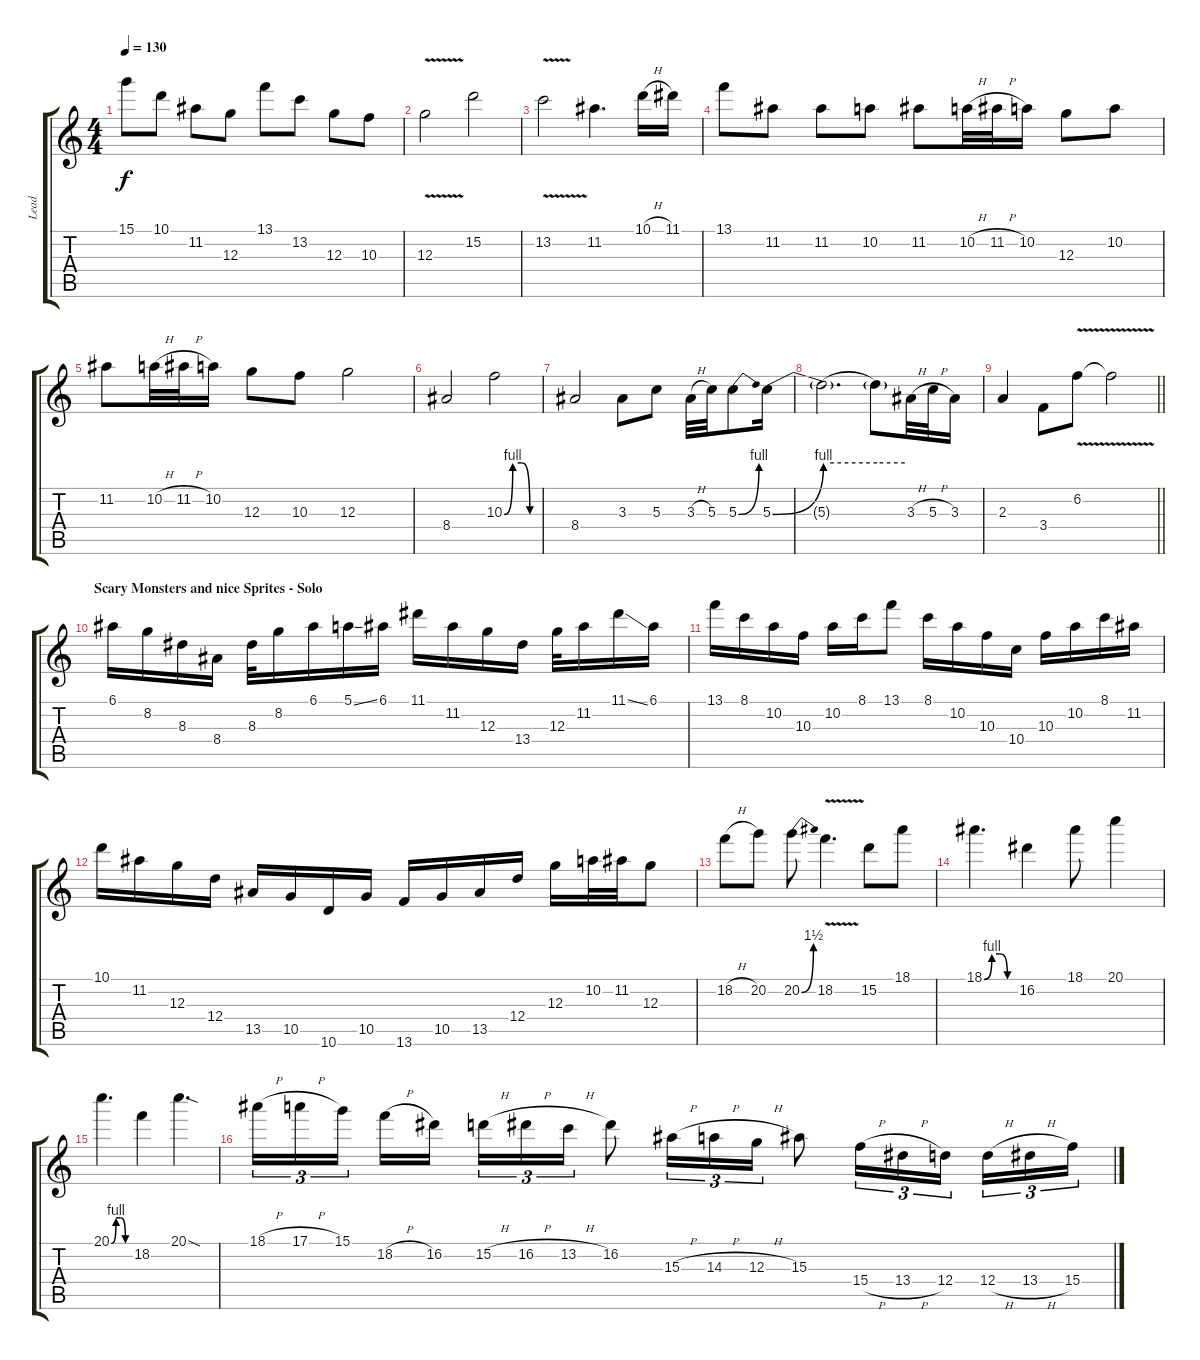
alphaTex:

\track ("Lead" "Lead") {instrument distortionguitar}
\staff {score tabs}
\tuning (E4 B3 G3 D3 A2 E2) {hide}
\ts (4 4)
\tempo 130
\clef g2
\ks c
15.1.8{dy f} 10.1.8 11.2.8 12.3.8 13.1.8 13.2.8 12.3.8 10.3.8 |
12.3{v}.2 15.2.2 |
13.2{v}.2 11.2.4{d} 10.1{h}.16 11.1.16 |
13.1.8 11.2.8 11.2.8 10.2.8 11.2.8 10.2{h}.32 11.2{h}.32 10.2.16 12.3.8 10.2.8 |
11.2.8 10.2{h}.32 11.2{h}.32 10.2.16 12.3.8 10.3.8 12.3.2 |
8.4.2 10.3{be (custom 0 0 15 4 30 4 45 0 60 0)}.2 |
8.4.2 3.3.8 5.3.8 3.3{h}.32 5.3.32 5.3{be (bend 0 0 60 4)}.8 5.3{be (bend 0 0 60 4)}.16 |
5.3{be (hold 0 4 60 4) t}.2{d} 5.3{be (hold 0 4 60 4) t}.8 3.3{h}.32 5.3{h}.32 3.3.16 |
\barLineRight lightlight
2.3.4 3.4.8 6.2{v}.8 6.2{v t}.2 |
\section ("" "Scary Monsters and nice Sprites - Solo")
6.1.16 8.2.16 8.3.16 8.4.16 8.3.32 8.2.16 6.1.16 5.1{ss}.16 6.1.16 11.1.16 11.2.16 12.3.16 13.4.16 12.3.32 11.2.16 11.1{ss}.16 6.1.16 |
13.1.16 8.1.16 10.2.16 10.3.16 10.2.16 8.1.16 13.1.8 8.1.16 10.2.16 10.3.16 10.4.16 10.3.16 10.2.16 8.1.16 11.2.16 |
10.1.16 11.2.16 12.3.16 12.4.16 13.5.16 10.5.16 10.6.16 10.5.16 13.6.16 10.5.16 13.5.16 12.4.16 12.3.16 10.2.32 11.2.32 12.3.8 |
18.2{h}.8 20.2.8 20.2{be (bend 0 0 60 6)}.8 18.2{v}.4{d} 15.2.8 18.1.8 |
18.1{be (custom 0 0 15 4 30 4 45 0 60 0)}.4{d} 16.2.4 18.1.8 20.1.4 |
20.1{be (custom 0 0 15 4 30 4 45 0 60 0)}.4{d} 18.2.4 20.1{sod}.4{d} |
18.1{h}.16{tu (3 2)} 17.1{h}.16{tu (3 2)} 15.1.16{tu (3 2) beam splitsecondary} 18.2{h}.16 16.2.16 15.2{h}.16{tu (3 2)} 16.2{h}.16{tu (3 2)} 13.2{h}.16{tu (3 2)} 16.2.8 15.3{h}.16{tu (3 2)} 14.3{h}.16{tu (3 2)} 12.3{h}.16{tu (3 2)} 15.3.8 15.4{h}.16{tu (3 2)} 13.4{h}.16{tu (3 2)} 12.4.16{tu (3 2) beam splitsecondary} 12.4{h}.16{tu (3 2)} 13.4{h}.16{tu (3 2)} 15.4.16{tu (3 2)}
